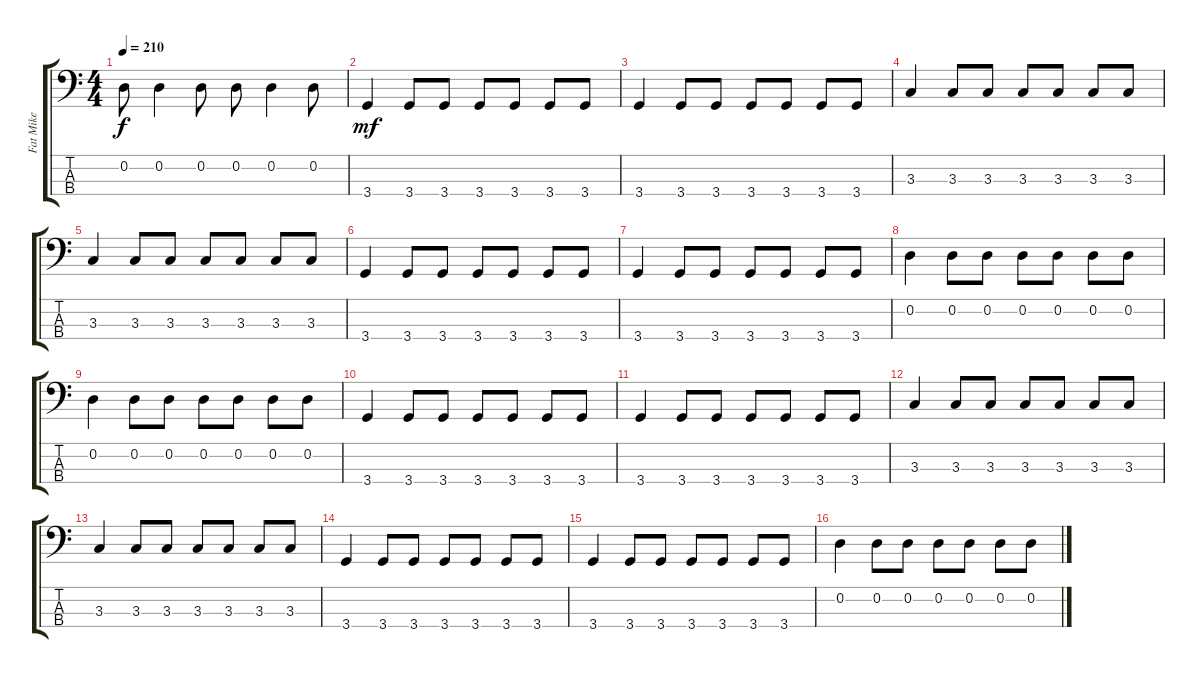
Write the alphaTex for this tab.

\track ("Fat Mike" "Fat Mike") {instrument electricbassfinger}
\staff {score tabs}
\tuning (G2 D2 A1 E1) {hide}
\ts (4 4)
\tempo 210
\clef f4
\ks c
0.2.8{dy f} 0.2.4 0.2.8 0.2.8 0.2.4 0.2.8 |
3.4.4{dy mf} 3.4.8 3.4.8 3.4.8 3.4.8 3.4.8 3.4.8 |
3.4.4 3.4.8 3.4.8 3.4.8 3.4.8 3.4.8 3.4.8 |
3.3.4 3.3.8 3.3.8 3.3.8 3.3.8 3.3.8 3.3.8 |
3.3.4 3.3.8 3.3.8 3.3.8 3.3.8 3.3.8 3.3.8 |
3.4.4 3.4.8 3.4.8 3.4.8 3.4.8 3.4.8 3.4.8 |
3.4.4 3.4.8 3.4.8 3.4.8 3.4.8 3.4.8 3.4.8 |
0.2.4 0.2.8 0.2.8 0.2.8 0.2.8 0.2.8 0.2.8 |
0.2.4 0.2.8 0.2.8 0.2.8 0.2.8 0.2.8 0.2.8 |
3.4.4 3.4.8 3.4.8 3.4.8 3.4.8 3.4.8 3.4.8 |
3.4.4 3.4.8 3.4.8 3.4.8 3.4.8 3.4.8 3.4.8 |
3.3.4 3.3.8 3.3.8 3.3.8 3.3.8 3.3.8 3.3.8 |
3.3.4 3.3.8 3.3.8 3.3.8 3.3.8 3.3.8 3.3.8 |
3.4.4 3.4.8 3.4.8 3.4.8 3.4.8 3.4.8 3.4.8 |
3.4.4 3.4.8 3.4.8 3.4.8 3.4.8 3.4.8 3.4.8 |
0.2.4 0.2.8 0.2.8 0.2.8 0.2.8 0.2.8 0.2.8
